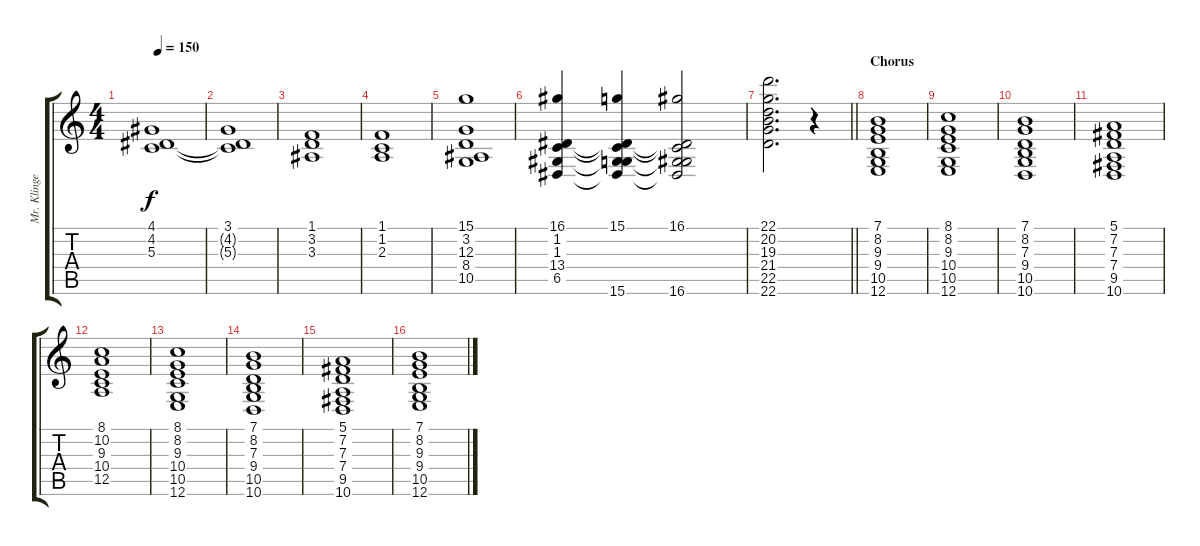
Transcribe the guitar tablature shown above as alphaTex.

\track ("Mr. Klingenberg" "Mr. Klinge") {instrument stringensemble1}
\staff {score tabs}
\tuning (E4 B3 G3 D3 A2 E2) {hide}
\ts (4 4)
\tempo 150
\clef g2
\ks c
(4.1 4.2 5.3).1{dy f} |
(3.1 4.2{t} 5.3{t}).1 |
(1.1 3.2 3.3).1 |
(1.1 1.2 2.3).1 |
(15.1 3.2 12.3 8.4 10.5).1 |
(16.1 1.2 1.3 13.4 6.5).4 (15.1 1.2{t} 1.3{t} 13.4{t} 6.5{t} 15.6).4 (16.1 1.2{t} 1.3{t} 13.4{t} 6.5{t} 16.6).2 |
\barLineRight lightlight
(22.1 20.2 19.3 21.4 22.5 22.6).2{d} r.4 |
\section ("" "Chorus")
(7.1 8.2 9.3 9.4 10.5 12.6).1 |
(8.1 8.2 9.3 10.4 10.5 12.6).1 |
(7.1 8.2 7.3 9.4 10.5 10.6).1 |
(5.1 7.2 7.3 7.4 9.5 10.6).1 |
(8.1 10.2 9.3 10.4 12.5).1 |
(8.1 8.2 9.3 10.4 10.5 12.6).1 |
(7.1 8.2 7.3 9.4 10.5 10.6).1 |
(5.1 7.2 7.3 7.4 9.5 10.6).1 |
(7.1 8.2 9.3 9.4 10.5 12.6).1
